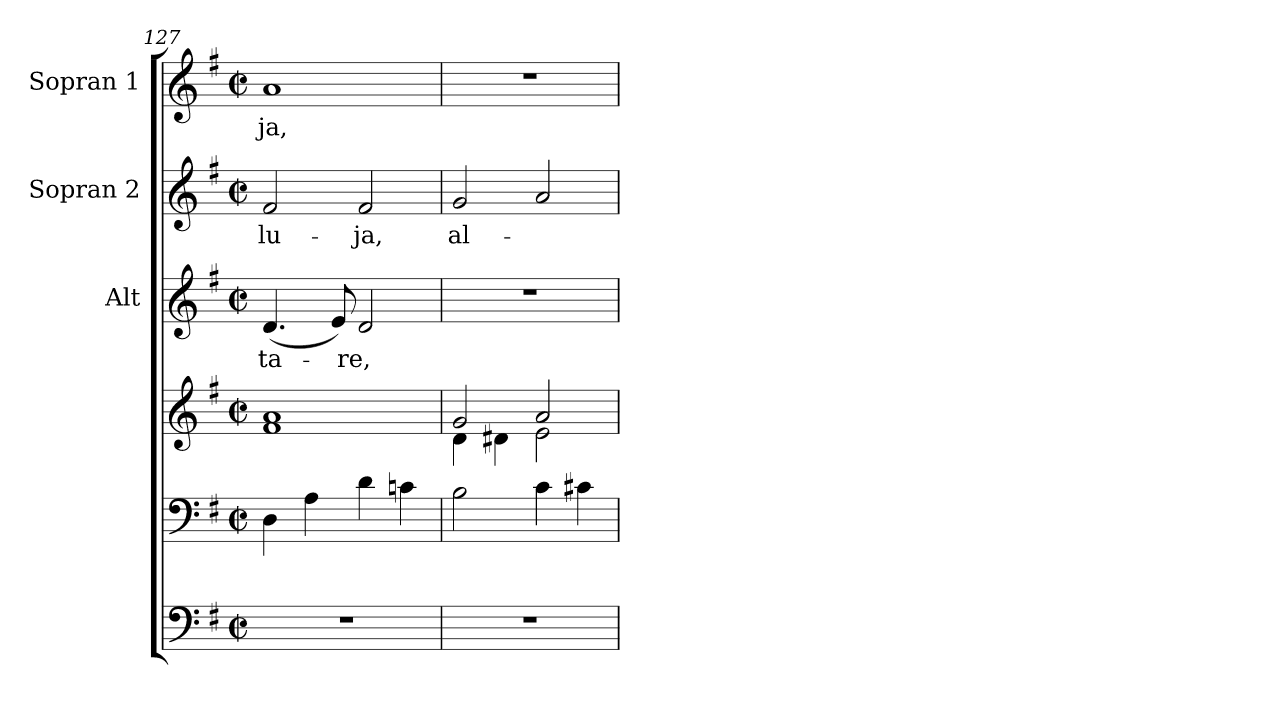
**kern	**kern	**kern	**kern	**text	**kern	**text	**kern	**text
*part5	*part4	*part4	*part3	*part3	*part2	*part2	*part1	*part1
*staff6	*staff5	*staff4	*staff3	*staff3	*staff2	*staff2	*staff1	*staff1
*	*	*	*I"Alt	*	*I"Sopran 2	*	*I"Sopran 1	*
*	*	*	*I'A.	*	*I'S. 2	*	*I'S. 1	*
*clefF4	*clefF4	*clefG2	*clefG2	*	*clefG2	*	*clefG2	*
*k[f#]	*k[f#]	*k[f#]	*k[f#]	*	*k[f#]	*	*k[f#]	*
*G:	*G:	*G:	*G:	*	*G:	*	*G:	*
*M2/2	*M2/2	*M2/2	*M2/2	*	*M2/2	*	*M2/2	*
*met(c|)	*met(c|)	*met(c|)	*met(c|)	*	*met(c|)	*	*met(c|)	*
=127	=127	=127	=127	=127	=127	=127	=127	=127
*	*	*^	*	*	*	*	*	*
!	!	!	!	!	!LO:LY:b	!	!LO:LY:b	!	!LO:LY:b
1r	4D\	1a	1f#	(<4.d/	-ta-	2f#/	-lu-	1a	-ja,
.	4A\	.	.	.	.	.	.	.	.
.	.	.	.	8e/)	.	.	.	.	.
!	!	!	!	!	!LO:LY:b	!	!LO:LY:b	!	!
.	4d\	.	.	2d/	-re,	2f#/	-ja,	.	.
.	4cn\	.	.	.	.	.	.	.	.
=128	=128	=128	=128	=128	=128	=128	=128	=128	=128
!	!	!	!	!	!	!	!LO:LY:b	!	!
1r	2B\	2g/	4d\	1r	.	2g/	al-	1r	.
.	.	.	4d#X\	.	.	.	.	.	.
.	4c\	2a/	2e\	.	.	2a/	.	.	.
.	4c#X\	.	.	.	.	.	.	.	.
*	*	*v	*v	*	*	*	*	*	*
=	=	=	=	=	=	=	=	=
*-	*-	*-	*-	*-	*-	*-	*-	*-
